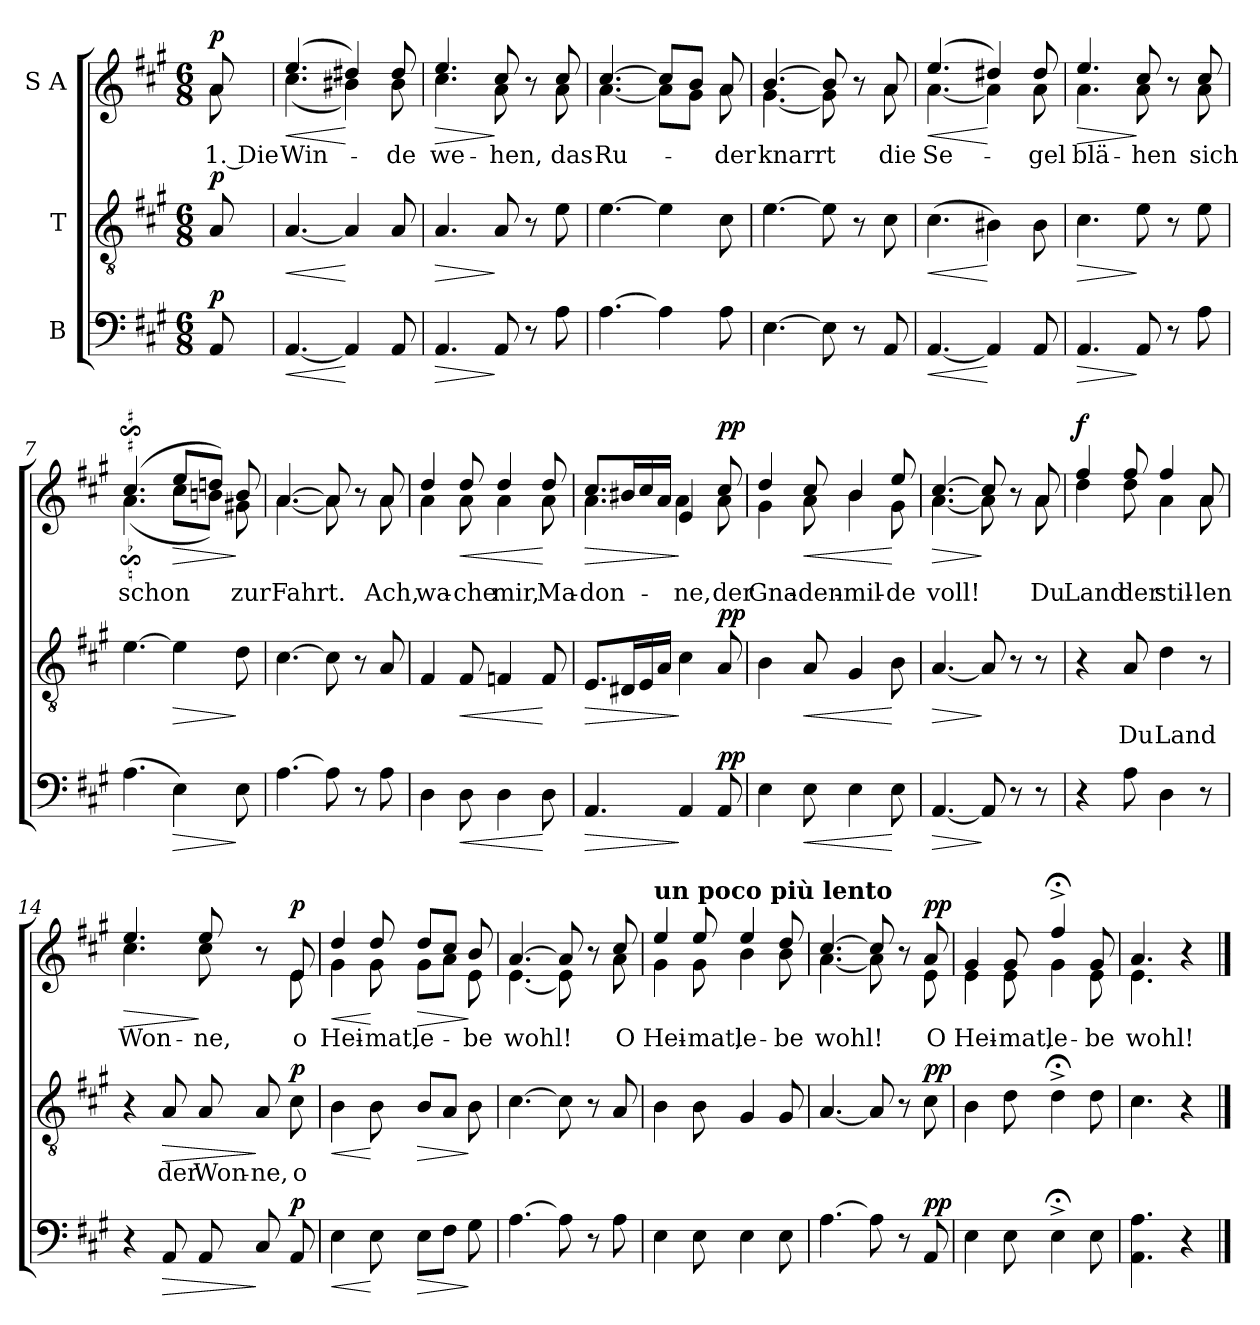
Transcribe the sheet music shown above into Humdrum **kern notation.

**kern	**dynam	**kern	**text	**dynam	**kern	**text	**dynam
*part3	*part3	*part2	*part2	*part2	*part1	*part1	*part1
*staff3	*staff3	*staff2	*staff2	*staff2	*staff1	*staff1	*staff1
*I"B	*	*I"T	*	*	*I"S A	*	*
*clefF4	*	*clefGv2	*	*	*clefG2	*	*
*k[f#c#g#]	*	*k[f#c#g#]	*	*	*k[f#c#g#]	*	*
*M6/8	*	*M6/8	*	*	*M6/8	*	*
=	=	=	=	=	=	=	=
!	!	!	!	!	!LO:TX:a:B:t=Sanft	!	!
!	!LO:DY:a	!	!	!LO:DY:a	!	!LO:LY:b	!LO:DY:a
*	*	*	*	*	*^	*	*
8AA/	p	8A/	.	p	8a/	8a\	1. Die	p
=1	=1	=1	=1	=1	=1	=1	=1	=1
!	!LO:HP:b	!	!	!LO:HP:b	!	!	!LO:LY:b	!LO:HP:b
[4.AA/	<	[4.A/	.	<	(4.ee/	(4.cc#\	Win-	<
4AA/]	[	4A/]	.	[	4dd#X/)	4b#X\)	.	[
!	!	!	!	!	!	!	!LO:LY:b	!
8AA/	.	8A/	.	.	8dd#/	8b#\	-de	.
=2	=2	=2	=2	=2	=2	=2	=2	=2
!	!LO:HP:b	!	!	!LO:HP:b	!	!	!LO:LY:b	!LO:HP:b
4.AA/	>	4.A/	.	>	4.ee/	4.cc#\	we-	>
!	!	!	!	!	!	!	!LO:LY:b	!
8AA/	]	8A/	.	]	8cc#/	8a\	-hen,	]
8r	.	8r	.	.	8r	8ryy	.	.
!	!	!	!	!	!	!	!LO:LY:b	!
8A\	.	8e\	.	.	8cc#/	8a\	das	.
=3	=3	=3	=3	=3	=3	=3	=3	=3
!	!	!	!	!	!	!	!LO:LY:b	!
[4.A\	.	[4.e\	.	.	[4.cc#/	[4.a\	Ru-	.
4A\]	.	4e\]	.	.	8cc#/L]	8a\L]	.	.
.	.	.	.	.	8b/J	8g#\J	.	.
!	!	!	!	!	!	!	!LO:LY:b	!
8A\	.	8c#\	.	.	8a/	8a\	-der	.
=4	=4	=4	=4	=4	=4	=4	=4	=4
!	!	!	!	!	!	!	!LO:LY:b	!
[4.E\	.	[4.e\	.	.	[4.b/	[4.g#\	knarrt	.
8E\]	.	8e\]	.	.	8b/]	8g#\]	.	.
8r	.	8r	.	.	8r	8ryy	.	.
!	!	!	!	!	!	!	!LO:LY:b	!
8AA/	.	8c#\	.	.	8a/	8a\	die	.
!!LO:LB:g=z	!!
=5	=5	=5	=5	=5	=5	=5	=5	=5
!	!LO:HP:b	!	!	!LO:HP:b	!	!	!LO:LY:b	!LO:HP:b
[4.AA/	<	(4.c#\	.	<	(4.ee/	[4.a\	Se-	<
4AA/]	[	4B#X\)	.	[	4dd#X/)	4a\]	.	[
!	!	!	!	!	!	!	!LO:LY:b	!
8AA/	.	8B#\	.	.	8dd#/	8a\	-gel	.
=6	=6	=6	=6	=6	=6	=6	=6	=6
!	!LO:HP:b	!	!	!LO:HP:b	!	!	!LO:LY:b	!LO:HP:b
4.AA/	>	4.c#\	.	>	4.ee/	4.a\	blä-	>
!	!	!	!	!	!	!	!LO:LY:b	!
8AA/	]	8e\	.	]	8cc#/	8a\	-hen	]
8r	.	8r	.	.	8r	8ryy	.	.
!	!	!	!	!	!	!	!LO:LY:b	!
8A\	.	8e\	.	.	8cc#/	8a\	sich	.
=7	=7	=7	=7	=7	=7	=7	=7	=7
!	!	!	!	!	!	!	!LO:LY:b	!
(4.A\	.	[4.e\	.	.	(4.cc#s$sS/	(4.as$Ss\	-schon	.
!	!LO:HP:b	!	!	!LO:HP:b	!	!	!	!LO:HP:b
4E\)	>	4e\]	.	>	8ee/L	8cc#\L	.	>
.	.	.	.	.	8dd/J)	8b\J)	.	.
!	!	!	!	!	!	!	!LO:LY:b	!
8E\	]	8d\	.	]	8b/	8g#\	zur	]
=8	=8	=8	=8	=8	=8	=8	=8	=8
!	!	!	!	!	!	!	!LO:LY:b	!
[4.A\	.	[4.c#\	.	.	[4.a/	[4.a\	Fahrt.	.
8A\]	.	8c#\]	.	.	8a/]	8a\]	.	.
8r	.	8r	.	.	8r	8ryy	.	.
!	!	!	!	!	!	!	!LO:LY:b	!
8A\	.	8A/	.	.	8a/	8a\	Ach,	.
!!LO:LB:g=z	!!
=9	=9	=9	=9	=9	=9	=9	=9	=9
!	!	!	!	!	!	!	!LO:LY:b	!
4D\	.	4F#/	.	.	4dd/	4a\	wa-	.
!	!LO:HP:b	!	!	!LO:HP:b	!	!	!LO:LY:b	!LO:HP:b
8D\	<	8F#/	.	<	8dd/	8a\	-che	<
!	!	!	!	!	!	!	!LO:LY:b	!
4D\	.	4Fn/	.	.	4dd/	4a\	mir,	.
!	!	!	!	!	!	!	!LO:LY:b	!
8D\	[	8F/	.	[	8dd/	8a\	Ma-	[
=10	=10	=10	=10	=10	=10	=10	=10	=10
!	!LO:HP:b	!	!	!LO:HP:b	!	!	!LO:LY:b	!LO:HP:b
4.AA/	>	8.E/L	.	>	8.cc#/L	4.a\	-don-	>
.	.	16D#X/L	.	.	16b#X/L	.	.	.
.	.	16E/	.	.	16cc#/	.	.	.
.	.	16A/JJ	.	.	16a/JJ	.	.	.
!	!	!	!	!	!	!	!LO:LY:b	!
4AA/	]	4c#\	.	]	4e/	4a\	-ne,	]
!	!LO:DY:a	!	!	!LO:DY:a	!	!	!LO:LY:b	!LO:DY:a
8AA/	pp	8A/	.	pp	8cc#/	8a\	der	pp
=11	=11	=11	=11	=11	=11	=11	=11	=11
!	!	!	!	!	!	!	!LO:LY:b	!
4E\	.	4B\	.	.	4dd/	4g#\	Gna-	.
!	!LO:HP:b	!	!	!LO:HP:b	!	!	!LO:LY:b	!LO:HP:b
8E\	<	8A/	.	<	8cc#/	8a\	-den-	<
!	!	!	!	!	!	!	!LO:LY:b	!
4E\	.	4G#/	.	.	4b/	4b\	-mil-	.
!	!	!	!	!	!	!	!LO:LY:b	!
8E\	[	8B\	.	[	8ee/	8g#\	-de	[
=12	=12	=12	=12	=12	=12	=12	=12	=12
!	!LO:HP:b	!	!	!LO:HP:b	!	!	!LO:LY:b	!LO:HP:b
[4.AA/	>	[4.A/	.	>	[4.cc#/	[4.a\	voll!	>
8AA/]	]	8A/]	.	]	8cc#/]	8a\]	.	]
8r	.	8r	.	.	8r	8ryy	.	.
!	!	!	!	!	!	!	!LO:LY:b	!
8r	.	8r	.	.	8a/	8a\	Du	.
!!LO:PB:g=z	!!
=13	=13	=13	=13	=13	=13	=13	=13	=13
!	!	!	!	!	!	!	!LO:LY:b	!LO:DY:a
4r	.	4r	.	.	4ff#/	4dd\	Land	f
!	!	!	!LO:LY:b	!	!	!	!LO:LY:b	!
8A\	.	8A/	Du	.	8ff#/	8dd\	der	.
!	!	!	!LO:LY:b	!	!	!	!LO:LY:b	!
4D\	.	4d\	Land	.	4ff#/	4a\	stil-	.
!	!	!	!	!	!	!	!LO:LY:b	!
8r	.	8r	.	.	8a/	8a\	-len	.
=14	=14	=14	=14	=14	=14	=14	=14	=14
!	!	!	!	!	!	!	!LO:LY:b	!LO:HP:b
4r	.	4r	.	.	4.ee/	4.cc#\	Won-	>
!	!LO:HP:b	!	!LO:LY:b	!LO:HP:b	!	!	!	!
8AA/	>	8A/	der	>	.	.	.	.
!	!	!	!LO:LY:b	!	!	!	!LO:LY:b	!
8AA/	.	8A/	Won-	.	8ee/	8cc#\	-ne,	]
!	!	!	!LO:LY:b	!	!	!	!	!
8C#/	]	8A/	-ne,	]	8r	8ryy	.	.
!	!LO:DY:a	!	!LO:LY:b	!LO:DY:a	!	!	!LO:LY:b	!LO:DY:a
8AA/	p	8c#\	o	p	8e/	8e\	o	p
=15	=15	=15	=15	=15	=15	=15	=15	=15
!	!LO:HP:b	!	!	!LO:HP:b	!	!	!LO:LY:b	!LO:HP:b
4E\	<	4B\	.	<	4dd/	4g#\	Hei-	<
!	!	!	!	!	!	!	!LO:LY:b	!
8E\	[	8B\	.	[	8dd/	8g#\	-mat,	[
!	!LO:HP:b	!	!	!LO:HP:b	!	!	!LO:LY:b	!LO:HP:b
8E\L	>	8B/L	.	>	8dd/L	8g#\L	le-	>
8F#\J	.	8A/J	.	.	8cc#/J	8a\J	.	.
!	!	!	!	!	!	!	!LO:LY:b	!
8G#\	]	8B\	.	]	8b/	8e\	-be	]
=16	=16	=16	=16	=16	=16	=16	=16	=16
!	!	!	!	!	!	!	!LO:LY:b	!
[4.A\	.	[4.c#\	.	.	[4.a/	[4.e\	wohl!	.
8A\]	.	8c#\]	.	.	8a/]	8e\]	.	.
8r	.	8r	.	.	8r	8ryy	.	.
!	!	!	!	!	!	!	!LO:LY:b	!
8A\	.	8A/	.	.	8cc#/	8a\	O	.
!!LO:LB:g=z	!!
=17	=17	=17	=17	=17	=17	=17	=17	=17
!	!	!	!	!	!LO:TX:a:B:t=un poco più lento	!	!	!
!	!	!	!	!	!	!	!LO:LY:b	!
4E\	.	4B\	.	.	4ee/	4g#\	Hei-	.
!	!	!	!	!	!	!	!LO:LY:b	!
8E\	.	8B\	.	.	8ee/	8g#\	-mat,	.
!	!	!	!	!	!	!	!LO:LY:b	!
4E\	.	4G#/	.	.	4ee/	4b\	le-	.
!	!	!	!	!	!	!	!LO:LY:b	!
8E\	.	8G#/	.	.	8dd/	8b\	-be	.
=18	=18	=18	=18	=18	=18	=18	=18	=18
!	!	!	!	!	!	!	!LO:LY:b	!
[4.A\	.	[4.A/	.	.	[4.cc#/	[4.a\	wohl!	.
8A\]	.	8A/]	.	.	8cc#/]	8a\]	.	.
8r	.	8r	.	.	8r	8ryy	.	.
!	!LO:DY:a	!	!	!LO:DY:a	!	!	!LO:LY:b	!LO:DY:a
8AA/	pp	8c#\	.	pp	8a/	8e\	O	pp
=19	=19	=19	=19	=19	=19	=19	=19	=19
!	!	!	!	!	!	!	!LO:LY:b	!
4E\	.	4B\	.	.	4g#/	4e\	Hei-	.
!	!	!	!	!	!	!	!LO:LY:b	!
8E\	.	8d\	.	.	8g#/	8e\	-mat,	.
!	!	!	!	!	!	!	!LO:LY:b	!
4E;<^\	.	4d;<^\	.	.	4ff#;<^/	4g#\	le-	.
!	!	!	!	!	!	!	!LO:LY:b	!
8E\	.	8d\	.	.	8g#/	8e\	-be	.
=20	=20	=20	=20	=20	=20	=20	=20	=20
!	!	!	!	!	!	!	!LO:LY:b	!
4.AA\ 4.A\	.	4.c#\	.	.	4.a/	4.e\	wohl!	.
4r	.	4r	.	.	4r	4ryy	.	.
*	*	*	*	*	*v	*v	*	*
==	==	==	==	==	==	==	==
*-	*-	*-	*-	*-	*-	*-	*-
